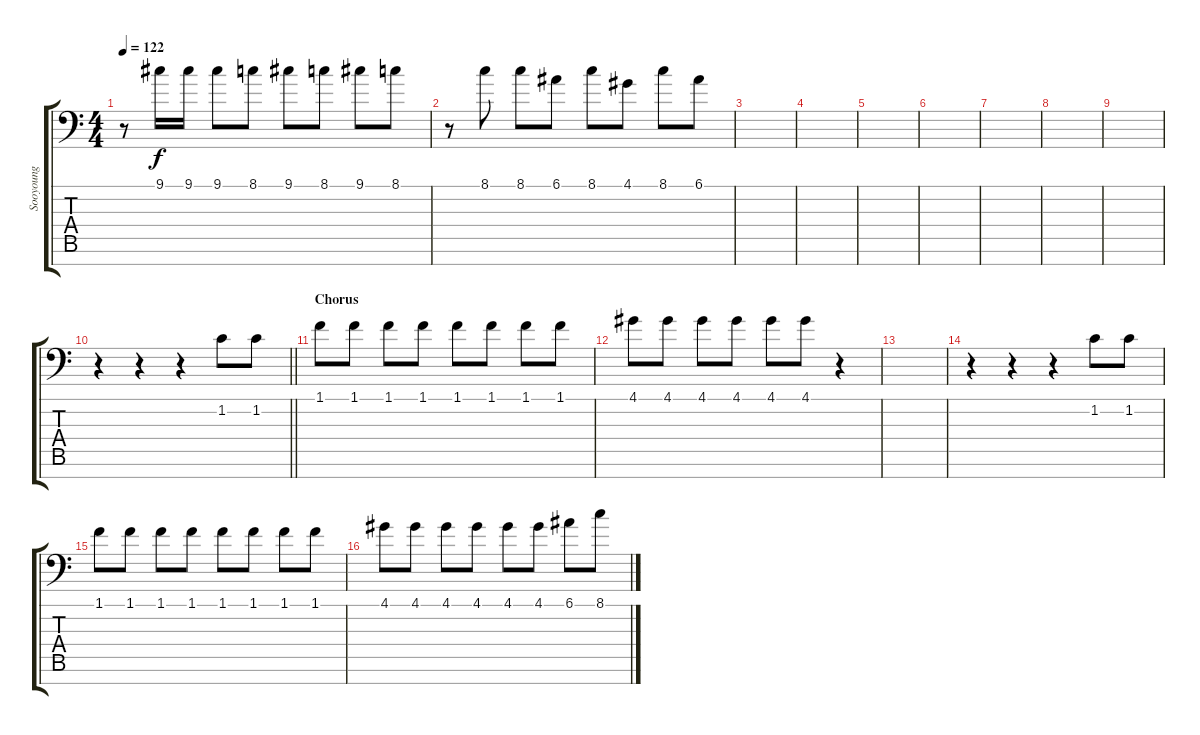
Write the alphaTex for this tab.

\track ("Sooyoung" "Sooyoung") {instrument trumpet}
\staff {score tabs}
\tuning (E4 B3 G3 D3 A2 E2 C-1) {hide}
\ts (4 4)
\tempo 122
\clef f4
\ks c
r.8{dy f} 9.1.16 9.1.16 9.1.8 8.1.8 9.1.8 8.1.8 9.1.8 8.1.8 |
r.8 8.1.8 8.1.8 6.1.8 8.1.8 4.1.8 8.1.8 6.1.8 |
|
|
|
|
|
|
|
\barLineRight lightlight
r.4 r.4 r.4 1.2.8{volume 9} 1.2.8 |
\section ("" "Chorus")
1.1.8 1.1.8 1.1.8 1.1.8 1.1.8 1.1.8 1.1.8 1.1.8 |
4.1.8 4.1.8 4.1.8 4.1.8 4.1.8 4.1.8 r.4 |
|
r.4 r.4 r.4 1.2.8 1.2.8 |
1.1.8 1.1.8 1.1.8 1.1.8 1.1.8 1.1.8 1.1.8 1.1.8 |
4.1.8 4.1.8 4.1.8 4.1.8 4.1.8 4.1.8 6.1.8{volume 16} 8.1.8
